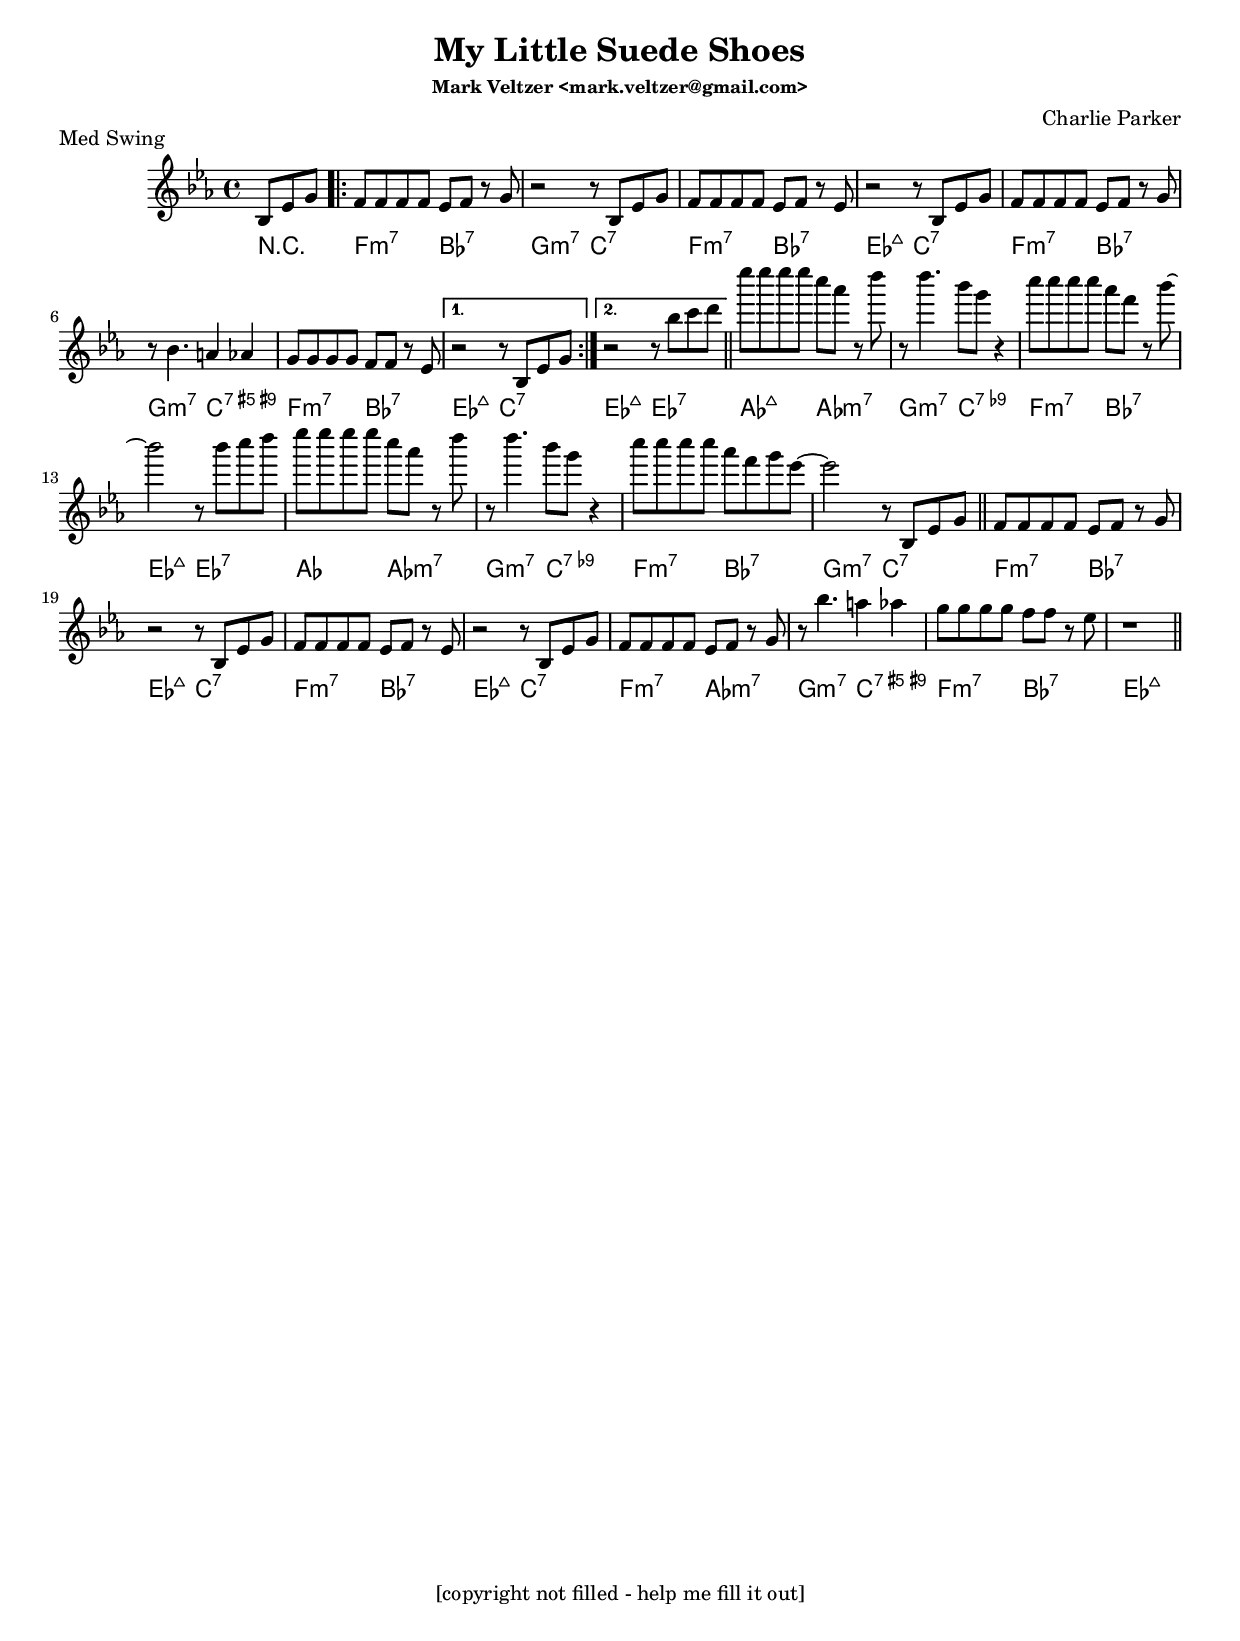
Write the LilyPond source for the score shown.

\include "src/include/common.lyi"
\header {
	title="My Little Suede Shoes"
	composer="Charlie Parker"
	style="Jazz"
	piece="Med Swing"
}

A=\relative c' { bes8 ees g | f f f f ees f r g | }
B=\relative c' { bes8 ees g | f f f f ees f r ees | }

tune=\relative c' {
	\key ees \major
	\time 4/4
	\partial 4. bes8 ees g |
	
	\repeat volta 2 {
		f f f f ees f r g | r2 r8 \B r2 r8 \A
		r bes4. a4 aes | g8 g g g f f r ees |
	}
	\alternative {
		{r2 r8 bes ees g}
		{r2 r8 bes' c d}
	}
	ees'8 ees ees ees c aes r d | r d4. bes8 g r4 | c8 c c c aes f r bes ~ |
	bes2 r8 bes c d | ees ees ees ees c aes r d | r d4. bes8 g r4 |
	c8 c c c aes f g ees ~ | ees2 r8 \A r2 r8 \B r2 r8 \A
	r bes4. a4 aes | g8 g g g f f r ees | r1 \bar "|."
}

harmony=\chords {
	\partial 4. r4. |
	\repeat volta 2 {
		f2:m7 bes:7 | g:m7 c:7 | f:m7 bes:7 | ees:maj7 c:7 |
		f:m7 bes:7 | g:m7 c:7.9+.5+ | f:m7 bes:7 |
	}
	\alternative { { ees:maj7 c:7 | } {ees:maj7 ees:7 } }
	\bar "||"
	aes:maj7 aes:m7 | g:m7 c:7.9- |
	f:m7 bes:7 | ees:maj7 ees:7 | aes aes:m7 | g:m7 c:7.9- |
	f:m7 bes:7 | g:m7 c:7 \bar "||"
	f:m7 bes:7 | ees:maj7 c:7 | f:m7 bes:7 | ees:maj7 c:7 |
	f:m7 aes:m7 | g:m7 c:7.9+.5+ | f:m7 bes:7 | ees1:maj7 \bar "||"
}

\score {
	<<
		\context Staff \tune
		\context ChordNames \harmony
	>>
	\midi {}
	\layout {}
}
